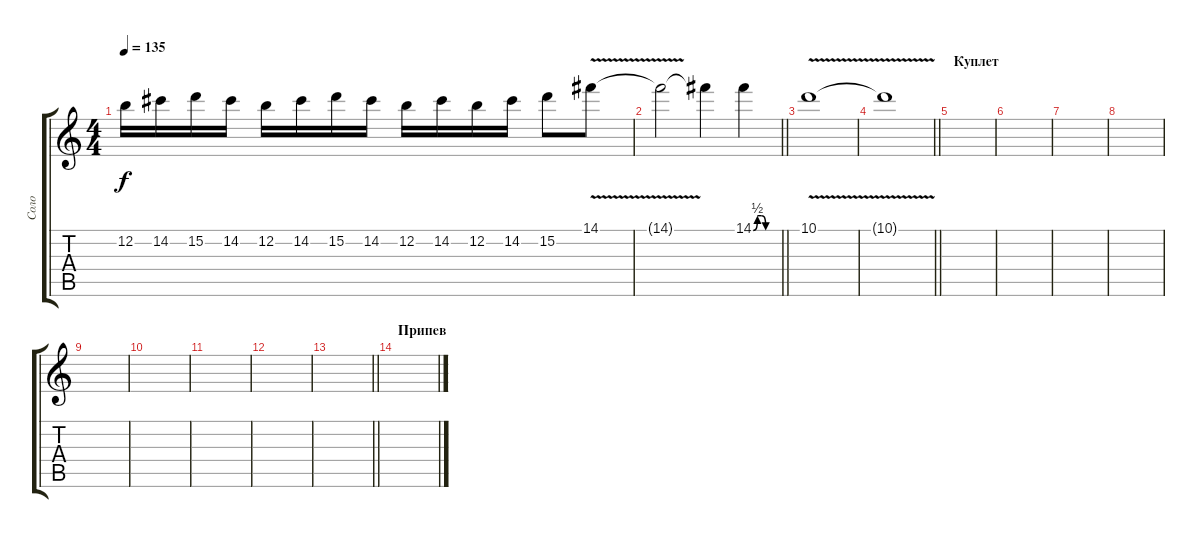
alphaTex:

\track ("Соло" "Соло") {instrument acousticguitarsteel}
\staff {score tabs}
\tuning (E4 B3 G3 D3 A2 E2) {hide}
\ts (4 4)
\tempo 135
\clef g2
\ks c
12.2.16{dy f} 14.2.16 15.2.16 14.2.16 12.2.16 14.2.16 15.2.16 14.2.16 12.2.16 14.2.16 12.2.16 14.2.16 15.2.8 14.1{v}.8 |
\barLineRight lightlight
14.1{t}.2 14.1{t}.4 14.1{be (custom 0 0 10 2 20 2 30 0 60 0)}.4 |
10.1{v}.1 |
\barLineRight lightlight
10.1{t}.1 |
\section ("" "Куплет")
|
|
|
|
|
|
|
|
\barLineRight lightlight
|
\section ("" "Припев")
